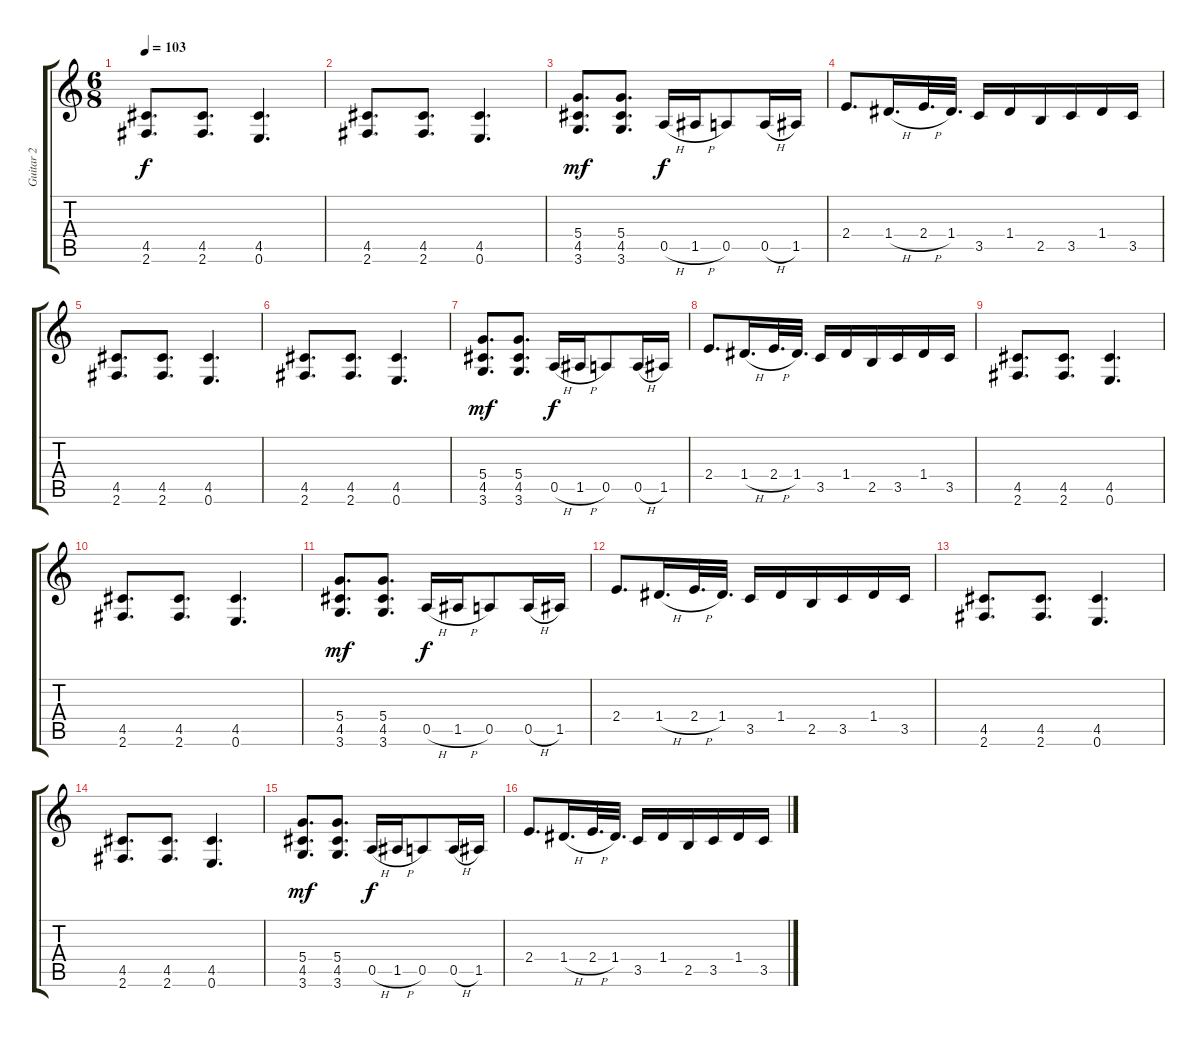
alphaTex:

\track ("Guitar 2" "Guitar 2") {instrument distortionguitar}
\staff {score tabs}
\tuning (E4 B3 G3 D3 A2 E2) {hide}
\ts (6 8)
\tempo 103
\clef g2
\ks c
(4.5 2.6).8{d dy f} (4.5 2.6).8{d} (4.5 0.6).4{d} |
(4.5 2.6).8{d} (4.5 2.6).8{d} (4.5 0.6).4{d} |
(5.4 4.5 3.6).8{d dy mf} (5.4 4.5 3.6).8{d} 0.5{h}.16{dy f} 1.5{h}.16 0.5.8 0.5{h}.16 1.5.16 |
2.4.8{d} 1.4{h}.16{d} 2.4{h}.32{d} 1.4.32{d} 3.5.16 1.4.16 2.5.16 3.5.16 1.4.16 3.5.16 |
(4.5 2.6).8{d} (4.5 2.6).8{d} (4.5 0.6).4{d} |
(4.5 2.6).8{d} (4.5 2.6).8{d} (4.5 0.6).4{d} |
(5.4 4.5 3.6).8{d dy mf} (5.4 4.5 3.6).8{d} 0.5{h}.16{dy f} 1.5{h}.16 0.5.8 0.5{h}.16 1.5.16 |
2.4.8{d} 1.4{h}.16{d} 2.4{h}.32{d} 1.4.32{d} 3.5.16 1.4.16 2.5.16 3.5.16 1.4.16 3.5.16 |
(4.5 2.6).8{d} (4.5 2.6).8{d} (4.5 0.6).4{d} |
(4.5 2.6).8{d} (4.5 2.6).8{d} (4.5 0.6).4{d} |
(5.4 4.5 3.6).8{d dy mf} (5.4 4.5 3.6).8{d} 0.5{h}.16{dy f} 1.5{h}.16 0.5.8 0.5{h}.16 1.5.16 |
2.4.8{d} 1.4{h}.16{d} 2.4{h}.32{d} 1.4.32{d} 3.5.16 1.4.16 2.5.16 3.5.16 1.4.16 3.5.16 |
(4.5 2.6).8{d} (4.5 2.6).8{d} (4.5 0.6).4{d} |
(4.5 2.6).8{d} (4.5 2.6).8{d} (4.5 0.6).4{d} |
(5.4 4.5 3.6).8{d dy mf} (5.4 4.5 3.6).8{d} 0.5{h}.16{dy f} 1.5{h}.16 0.5.8 0.5{h}.16 1.5.16 |
2.4.8{d} 1.4{h}.16{d} 2.4{h}.32{d} 1.4.32{d} 3.5.16 1.4.16 2.5.16 3.5.16 1.4.16 3.5.16
